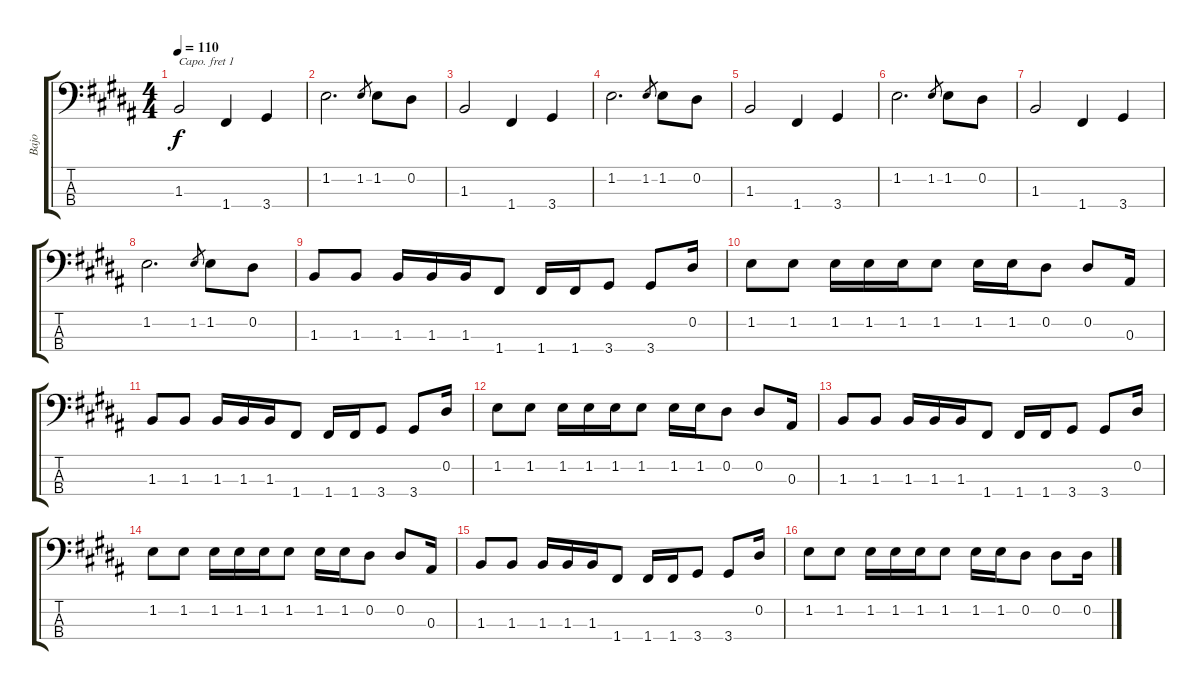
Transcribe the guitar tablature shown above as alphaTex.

\track ("Bajo" "Bajo") {instrument electricbasspick}
\staff {score tabs}
\capo 1
\tuning (G2 D2 A1 E1) {hide}
\ts (4 4)
\tempo 110
\clef f4
\ks b
1.3.2{dy f} 1.4.4 3.4.4 |
1.2.2{d} 1.2.8{gr} 1.2.8 0.2.8 |
1.3.2 1.4.4 3.4.4 |
1.2.2{d} 1.2.8{gr} 1.2.8 0.2.8 |
1.3.2 1.4.4 3.4.4 |
1.2.2{d} 1.2.8{gr} 1.2.8 0.2.8 |
1.3.2 1.4.4 3.4.4 |
1.2.2{d} 1.2.8{gr} 1.2.8 0.2.8 |
1.3.8 1.3.8 1.3.16 1.3.16 1.3.16 1.4.8 1.4.16 1.4.16 3.4.8 3.4.8 0.2.16 |
1.2.8 1.2.8 1.2.16 1.2.16 1.2.16 1.2.8 1.2.16 1.2.16 0.2.8 0.2.8 0.3.16 |
1.3.8 1.3.8 1.3.16 1.3.16 1.3.16 1.4.8 1.4.16 1.4.16 3.4.8 3.4.8 0.2.16 |
1.2.8 1.2.8 1.2.16 1.2.16 1.2.16 1.2.8 1.2.16 1.2.16 0.2.8 0.2.8 0.3.16 |
1.3.8 1.3.8 1.3.16 1.3.16 1.3.16 1.4.8 1.4.16 1.4.16 3.4.8 3.4.8 0.2.16 |
1.2.8 1.2.8 1.2.16 1.2.16 1.2.16 1.2.8 1.2.16 1.2.16 0.2.8 0.2.8 0.3.16 |
1.3.8 1.3.8 1.3.16 1.3.16 1.3.16 1.4.8 1.4.16 1.4.16 3.4.8 3.4.8 0.2.16 |
1.2.8 1.2.8 1.2.16 1.2.16 1.2.16 1.2.8 1.2.16 1.2.16 0.2.8 0.2.8 0.2.16
